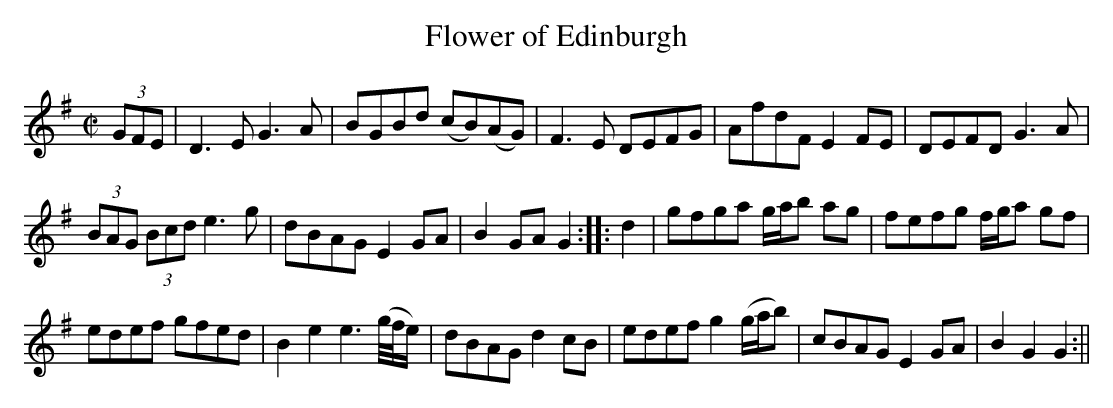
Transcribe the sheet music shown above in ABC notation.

X:1
T:Flower of Edinburgh
M:C|
L:1/8
K:G
(3GFE|D3E G3A|BGBd (cB)(AG)|F3 E DEFG|AfdF E2 FE|DEFD G3 A|
(3BAG (3Bcd e3g|dBAG E2 GA|B2 GA G2::d2|gfga g/a/b ag|fefg f/g/a gf|
edef gfed|B2e2 e3 (g/4f/4e/)|dBAG d2 cB|edef g2 (g/a/b)|cBAG E2 GA|B2G2G2:||
